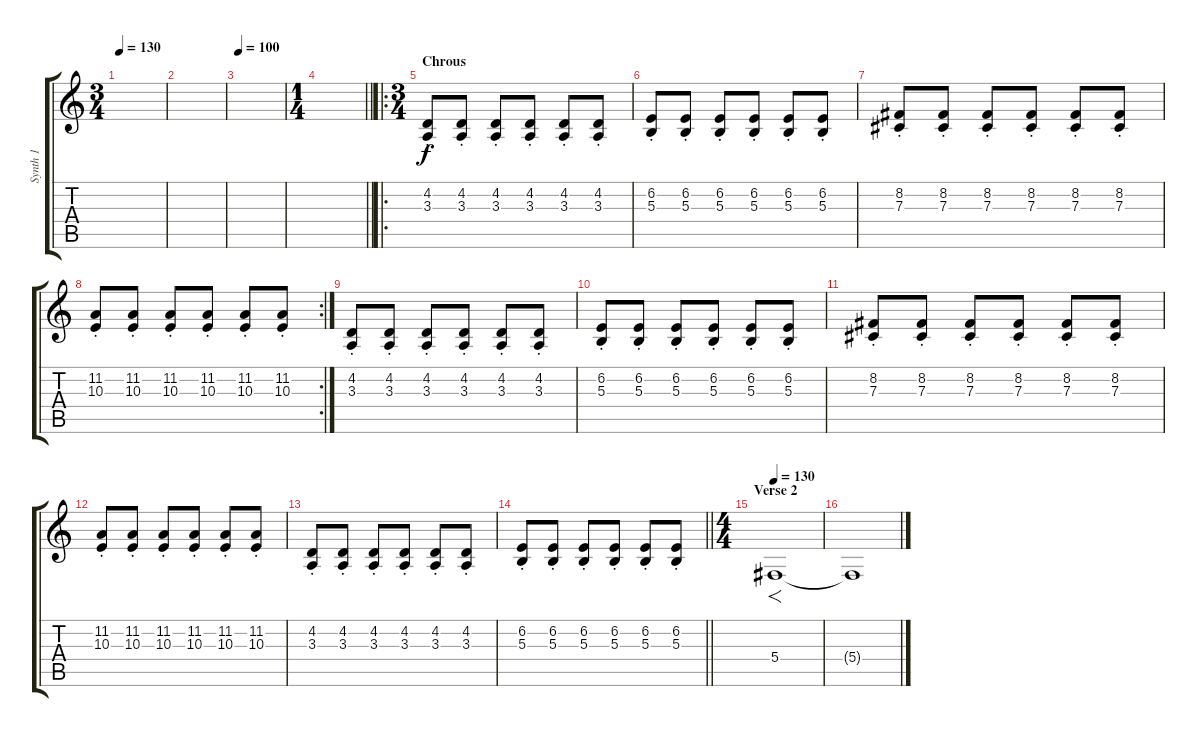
\track ("Synth 1" "Synth 1") {instrument pad2warm}
\staff {score tabs}
\tuning (Eb4 Bb3 Gb3 Db3 Ab2 Db2) {hide}
\ts (3 4)
\tempo 130
\clef g2
\ks c
|
|
\tempo 100
|
\ts (1 4)
\barLineRight lightlight
|
\ro
\ts (3 4)
\section ("" "Chrous")
(4.2 3.3{st}).8 (4.2 3.3{st}).8 (4.2 3.3{st}).8 (4.2 3.3{st}).8 (4.2 3.3{st}).8 (4.2 3.3{st}).8 |
(6.2 5.3{st}).8 (6.2 5.3{st}).8 (6.2 5.3{st}).8 (6.2 5.3{st}).8 (6.2 5.3{st}).8 (6.2 5.3{st}).8 |
(8.2 7.3{st}).8 (8.2 7.3{st}).8 (8.2 7.3{st}).8 (8.2 7.3{st}).8 (8.2 7.3{st}).8 (8.2 7.3{st}).8 |
\rc 2
(11.2 10.3{st}).8 (11.2 10.3{st}).8 (11.2 10.3{st}).8 (11.2 10.3{st}).8 (11.2 10.3{st}).8 (11.2 10.3{st}).8 |
(4.2 3.3{st}).8 (4.2 3.3{st}).8 (4.2 3.3{st}).8 (4.2 3.3{st}).8 (4.2 3.3{st}).8 (4.2 3.3{st}).8 |
(6.2 5.3{st}).8 (6.2 5.3{st}).8 (6.2 5.3{st}).8 (6.2 5.3{st}).8 (6.2 5.3{st}).8 (6.2 5.3{st}).8 |
(8.2 7.3{st}).8 (8.2 7.3{st}).8 (8.2 7.3{st}).8 (8.2 7.3{st}).8 (8.2 7.3{st}).8 (8.2 7.3{st}).8 |
(11.2 10.3{st}).8 (11.2 10.3{st}).8 (11.2 10.3{st}).8 (11.2 10.3{st}).8 (11.2 10.3{st}).8 (11.2 10.3{st}).8 |
(4.2 3.3{st}).8 (4.2 3.3{st}).8 (4.2 3.3{st}).8 (4.2 3.3{st}).8 (4.2 3.3{st}).8 (4.2 3.3{st}).8 |
\barLineRight lightlight
(6.2 5.3{st}).8 (6.2 5.3{st}).8 (6.2 5.3{st}).8 (6.2 5.3{st}).8 (6.2 5.3{st}).8 (6.2 5.3{st}).8 |
\ts (4 4)
\section ("" "Verse 2")
\tempo 130
5.4.1{f} |
5.4{h t}.1
